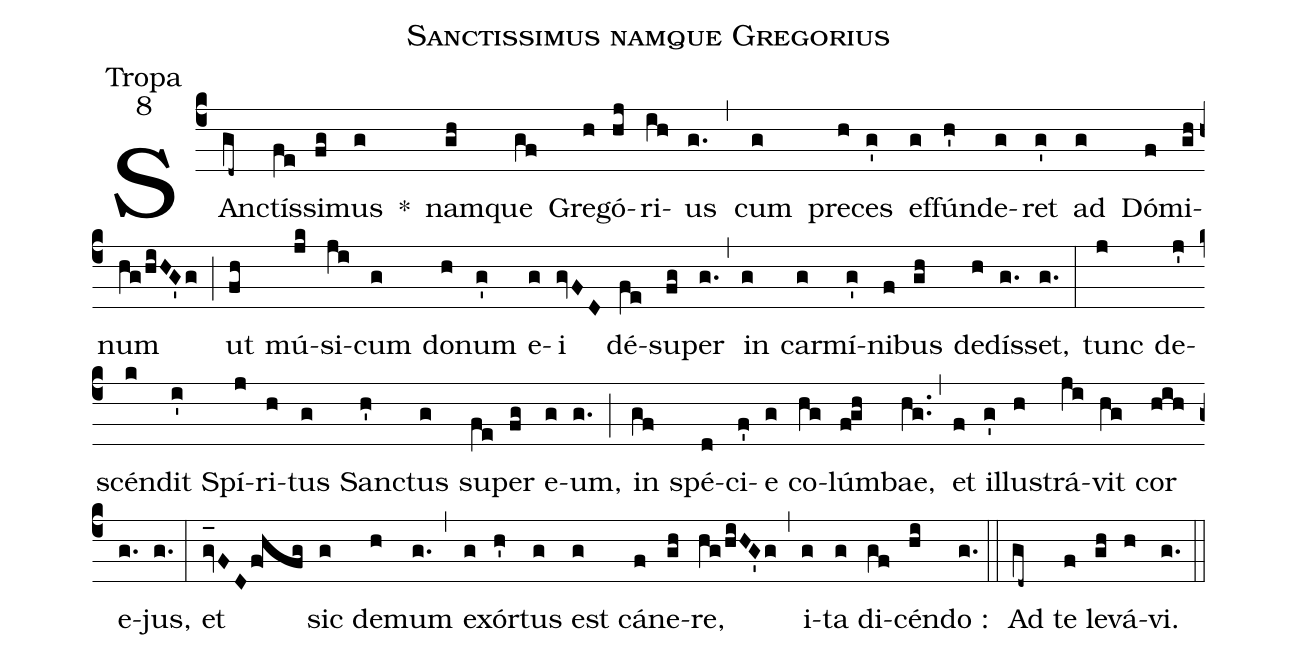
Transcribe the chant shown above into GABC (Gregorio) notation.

name:Sanctissimus namque Gregorius;
office-part:Tropa;
mode:8;
%%
(c4) SAn(gd~)ctís(fe)si(fg)mus(g) *() nam(gh)que(gf) Gre(h)gó(hj)ri(ih)us(g.) (,) cum(g) pre(h)ces(g') ef(g)fún(h')de(g)ret(g') ad(g) Dó(f)mi(gh)num(hg/hiHG'g) (;) ut(fh) mú(jk)si(ji)cum(g) do(h)num(g') e(g)i(gvFD) dé(fe)su(fg)per(g.) (,) in(g) car(g)mí(g')ni(f)bus(gh) de(h)dís(g.)set,(g.) (:) tunc(j) de(j')scén(k)dit(i') Spí(j)ri(h)tus(g) San(h')ctus(g) su(fe)per(fg) e(g)um,(g.) (;) in(gf) spé(d)ci(f')e(g) co(hg)lúm(fgh)bae,(hg..) (,) et(f) il(g')lu(h)strá(ji)vit(hg) cor(hih) e(g.)jus,(g.) (:) et(gv_[oh:h]FDf!hfg) sic(g) de(h)mum(g.) (,) ex(g)ór(h')tus(g) est(g) cá(f)ne(gh)re,(hg/hiHG'g) (,) i(g)ta(g) di(gf)cén(hi)do :(g.) (::) Ad(gd~) te(f) le(gh)vá(h)vi.(g.) (::)
